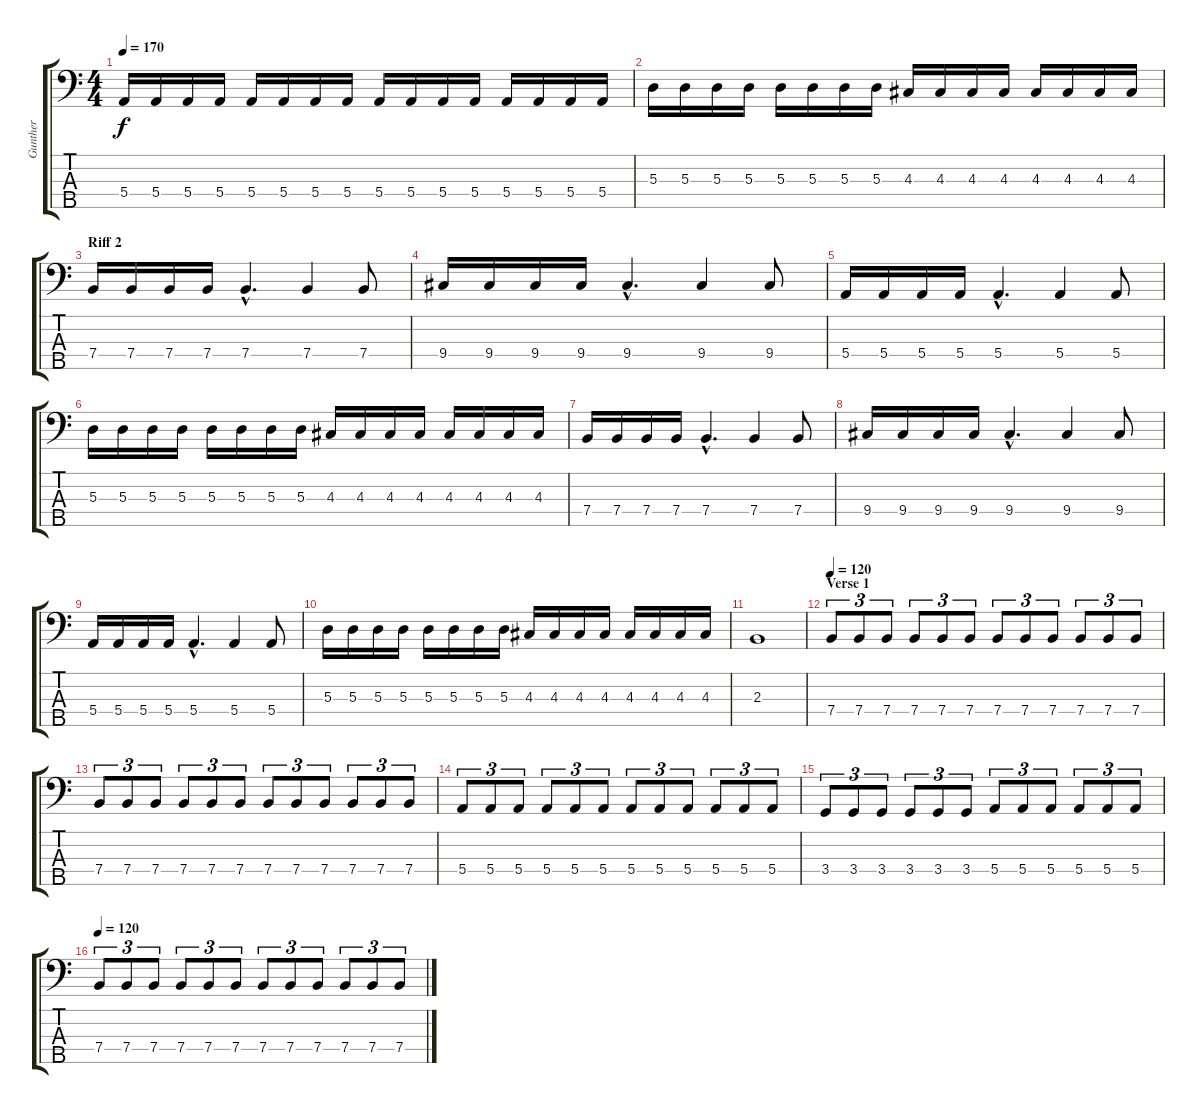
\track ("Gunther" "Gunther") {instrument electricbasspick}
\staff {score tabs}
\tuning (G2 D2 A1 E1 B0) {hide}
\ts (4 4)
\tempo 170
\clef f4
\ks c
5.4.16{dy f} 5.4.16 5.4.16 5.4.16 5.4.16 5.4.16 5.4.16 5.4.16 5.4.16 5.4.16 5.4.16 5.4.16 5.4.16 5.4.16 5.4.16 5.4.16 |
5.3.16 5.3.16 5.3.16 5.3.16 5.3.16 5.3.16 5.3.16 5.3.16 4.3.16 4.3.16 4.3.16 4.3.16 4.3.16 4.3.16 4.3.16 4.3.16 |
\section ("" "Riff 2")
7.4.16 7.4.16 7.4.16 7.4.16 7.4{hac}.4{d} 7.4.4 7.4.8 |
9.4.16 9.4.16 9.4.16 9.4.16 9.4{hac}.4{d} 9.4.4 9.4.8 |
5.4.16 5.4.16 5.4.16 5.4.16 5.4{hac}.4{d} 5.4.4 5.4.8 |
5.3.16 5.3.16 5.3.16 5.3.16 5.3.16 5.3.16 5.3.16 5.3.16 4.3.16 4.3.16 4.3.16 4.3.16 4.3.16 4.3.16 4.3.16 4.3.16 |
7.4.16 7.4.16 7.4.16 7.4.16 7.4{hac}.4{d} 7.4.4 7.4.8 |
9.4.16 9.4.16 9.4.16 9.4.16 9.4{hac}.4{d} 9.4.4 9.4.8 |
5.4.16 5.4.16 5.4.16 5.4.16 5.4{hac}.4{d} 5.4.4 5.4.8 |
5.3.16 5.3.16 5.3.16 5.3.16 5.3.16 5.3.16 5.3.16 5.3.16 4.3.16 4.3.16 4.3.16 4.3.16 4.3.16 4.3.16 4.3.16 4.3.16 |
2.3.1 |
\section ("" "Verse 1")
\tempo 120
7.4.8{tu (3 2)} 7.4.8{tu (3 2)} 7.4.8{tu (3 2)} 7.4.8{tu (3 2)} 7.4.8{tu (3 2)} 7.4.8{tu (3 2)} 7.4.8{tu (3 2)} 7.4.8{tu (3 2)} 7.4.8{tu (3 2)} 7.4.8{tu (3 2)} 7.4.8{tu (3 2)} 7.4.8{tu (3 2)} |
7.4.8{tu (3 2)} 7.4.8{tu (3 2)} 7.4.8{tu (3 2)} 7.4.8{tu (3 2)} 7.4.8{tu (3 2)} 7.4.8{tu (3 2)} 7.4.8{tu (3 2)} 7.4.8{tu (3 2)} 7.4.8{tu (3 2)} 7.4.8{tu (3 2)} 7.4.8{tu (3 2)} 7.4.8{tu (3 2)} |
5.4.8{tu (3 2)} 5.4.8{tu (3 2)} 5.4.8{tu (3 2)} 5.4.8{tu (3 2)} 5.4.8{tu (3 2)} 5.4.8{tu (3 2)} 5.4.8{tu (3 2)} 5.4.8{tu (3 2)} 5.4.8{tu (3 2)} 5.4.8{tu (3 2)} 5.4.8{tu (3 2)} 5.4.8{tu (3 2)} |
3.4.8{tu (3 2)} 3.4.8{tu (3 2)} 3.4.8{tu (3 2)} 3.4.8{tu (3 2)} 3.4.8{tu (3 2)} 3.4.8{tu (3 2)} 5.4.8{tu (3 2)} 5.4.8{tu (3 2)} 5.4.8{tu (3 2)} 5.4.8{tu (3 2)} 5.4.8{tu (3 2)} 5.4.8{tu (3 2)} |
\tempo 120
7.4.8{tu (3 2)} 7.4.8{tu (3 2)} 7.4.8{tu (3 2)} 7.4.8{tu (3 2)} 7.4.8{tu (3 2)} 7.4.8{tu (3 2)} 7.4.8{tu (3 2)} 7.4.8{tu (3 2)} 7.4.8{tu (3 2)} 7.4.8{tu (3 2)} 7.4.8{tu (3 2)} 7.4.8{tu (3 2)}
